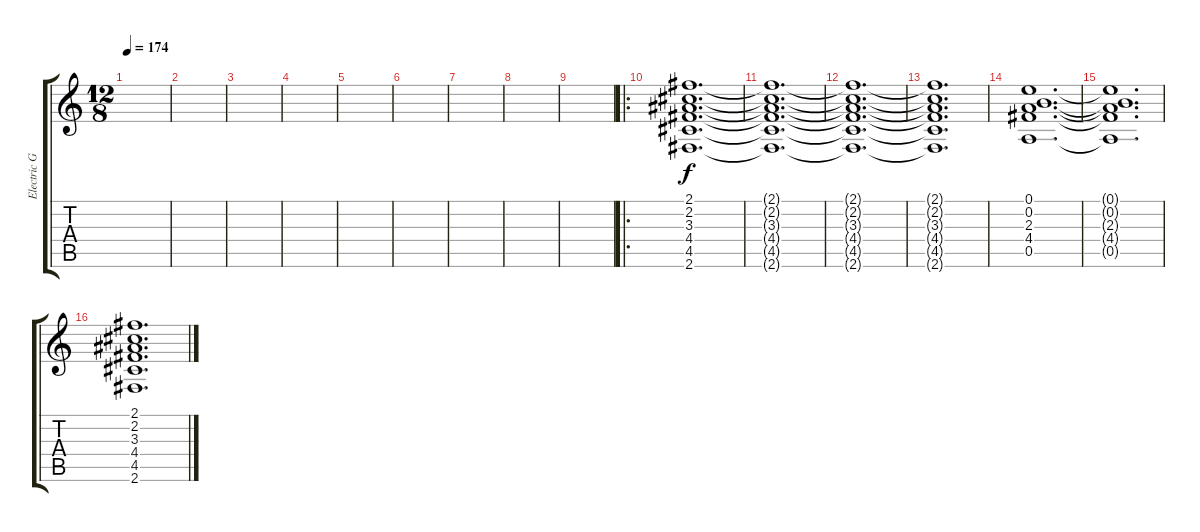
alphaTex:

\track ("Electric Guitar 4" "Electric G") {instrument distortionguitar}
\staff {score tabs}
\tuning (E4 B3 G3 D3 A2 E2) {hide}
\ts (12 8)
\tempo 174
\clef g2
\ks c
|
|
|
|
|
|
|
|
|
\ro
(2.1 2.2 3.3 4.4 4.5 2.6).1{d} |
(2.1{t} 2.2{t} 3.3{t} 4.4{t} 4.5{t} 2.6{t}).1{d} |
(2.1{t} 2.2{t} 3.3{t} 4.4{t} 4.5{t} 2.6{t}).1{d} |
(2.1{t} 2.2{t} 3.3{t} 4.4{t} 4.5{t} 2.6{t}).1{d} |
(0.1 0.2 2.3 4.4 0.5).1{d} |
(0.1{t} 0.2{t} 2.3{t} 4.4{t} 0.5{t}).1{d} |
(2.1 2.2 3.3 4.4 4.5 2.6).1{d}
